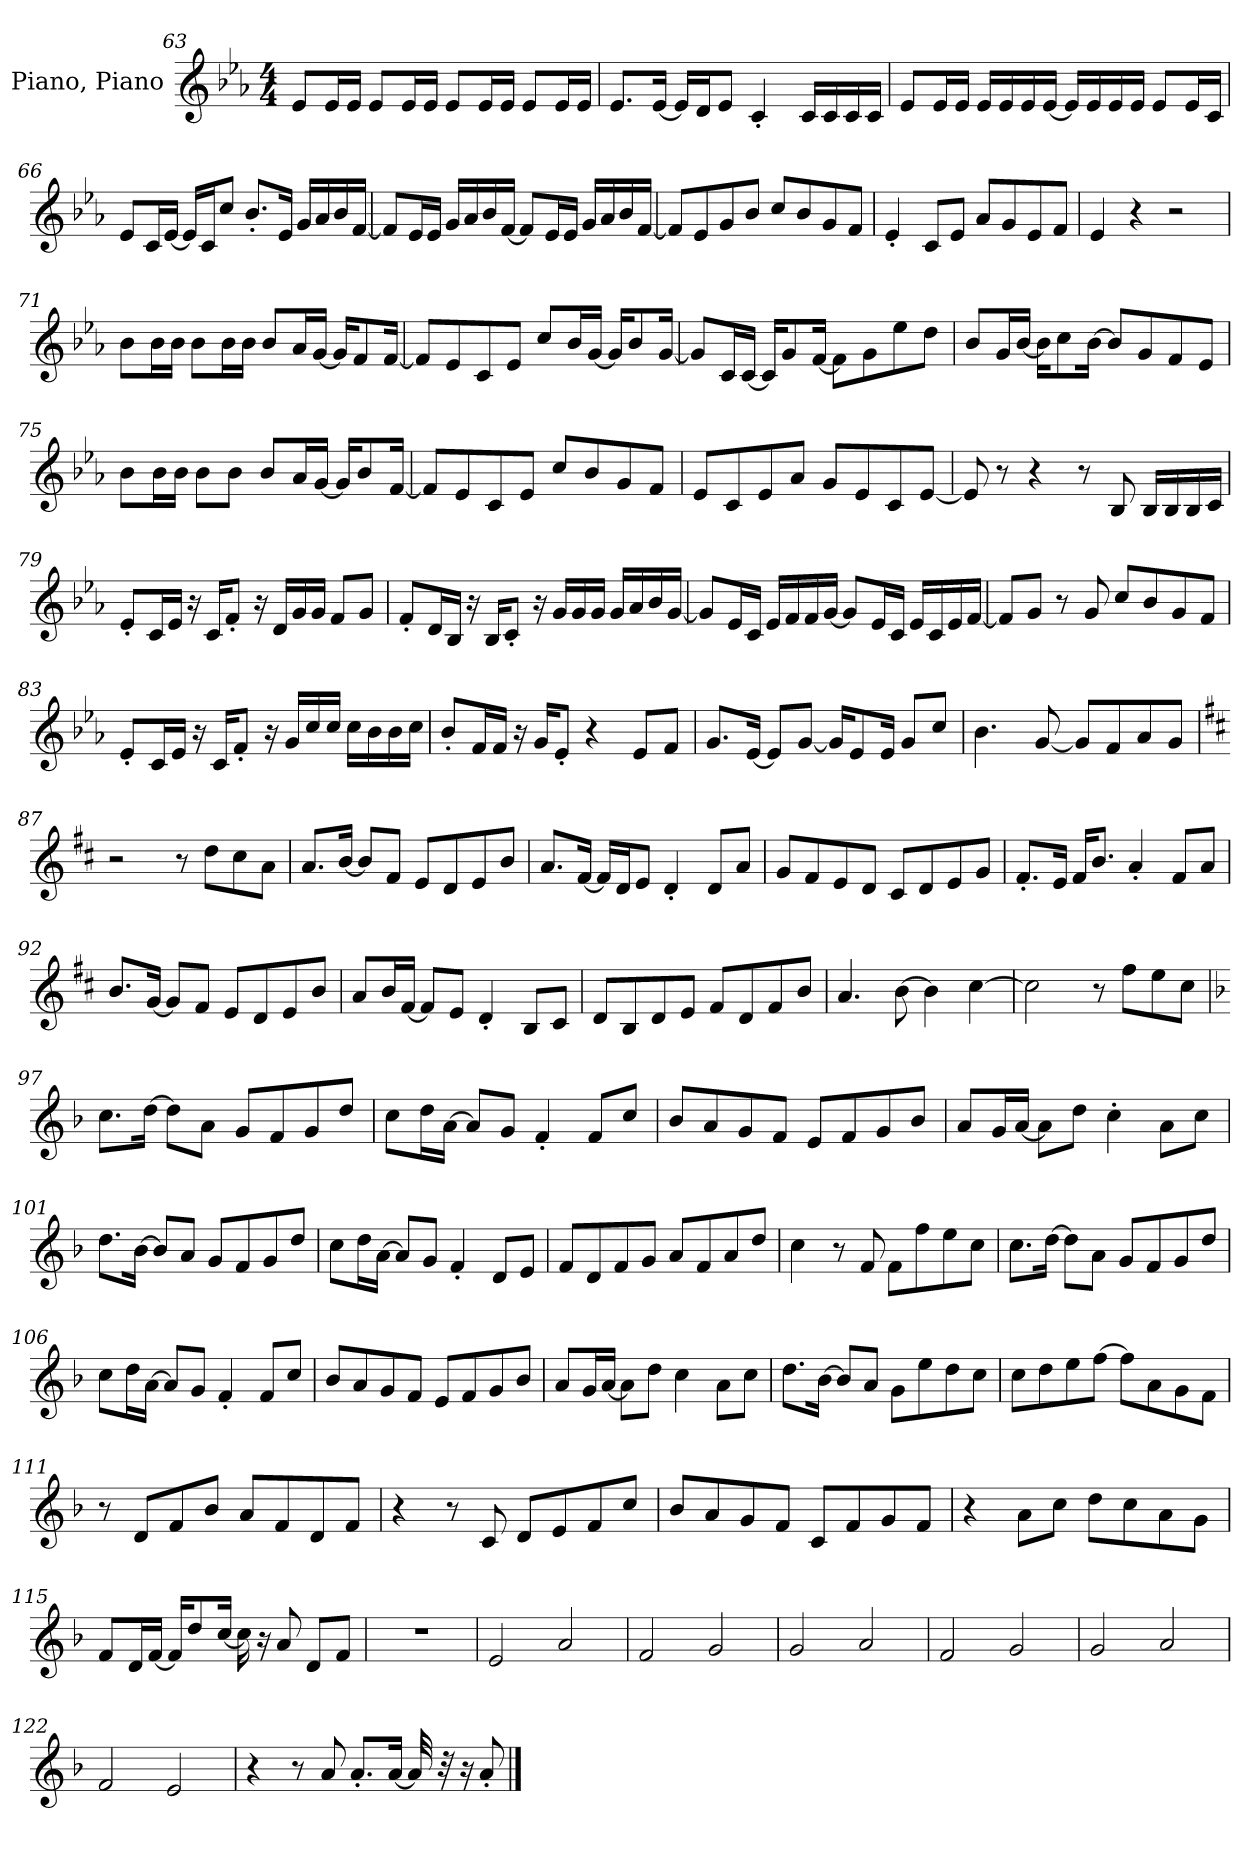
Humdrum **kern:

**kern
*part1
*staff1
*I"Piano, Piano
*I'Pno
*clefG2
*k[b-e-a-]
*M4/4
=63
8e-L
16e-L
16e-JJ
8e-L
16e-L
16e-JJ
8e-L
16e-L
16e-JJ
8e-L
16e-L
16e-JJ
=64
8.e-L
[16e-Jk
16e-LL]
16dJ
8e-J
4c'
16cLL
16c
16c
16cJJ
=65
8e-L
16e-L
16e-JJ
16e-LL
16e-
16e-
[16e-JJ
16e-LL]
16e-
16e-
16e-JJ
8e-L
16e-L
16cJJ
=66
8e-L
16cL
[16e-JJ
16e-LL]
16cJ
8ccJ
8.b-'L
16e-Jk
16gLL
16a-
16b-
[16fJJ
=67
8fL]
16e-L
16e-JJ
16gLL
16a-
16b-
[16fJJ
8fL]
16e-L
16e-JJ
16gLL
16a-
16b-
[16fJJ
=68
8fL]
8e-
8g
8b-J
8ccL
8b-
8g
8fJ
=69
4e-'
8cL
8e-J
8a-L
8g
8e-
8fJ
=70
4e-
4r
2r
=71
8b-L
16b-L
16b-JJ
8b-L
16b-L
16b-JJ
8b-L
16a-L
[16gJJ
16gKL]
8f
[16fJk
=72
8fL]
8e-
8c
8e-J
8ccL
16b-L
[16gJJ
16gKL]
8b-
[16gJk
=73
8gL]
16cL
[16cJJ
16cKL]
8g
[16fJk
8fL]
8g
8ee-
8ddJ
=74
8b-L
16gL
[16b-JJ
16b-KL]
8cc
[16b-Jk
8b-L]
8g
8f
8e-J
=75
8b-L
16b-L
16b-JJ
8b-L
8b-J
8b-L
16a-L
[16gJJ
16gKL]
8b-
[16fJk
=76
8fL]
8e-
8c
8e-J
8ccL
8b-
8g
8fJ
=77
8e-L
8c
8e-
8a-J
8gL
8e-
8c
[8e-J
=78
8e-]
8r
4r
8r
8B-
16B-LL
16B-
16B-
16cJJ
=79
8e-'L
16cL
16e-JJ
16r
16cKL
8f'J
16r
16dLL
16g
16gJJ
8fL
8gJ
=80
8f'L
16dL
16B-JJ
16r
16B-KL
8c'J
16r
16gLL
16g
16gJJ
16gLL
16a-
16b-
[16gJJ
=81
8gL]
16e-L
16cJJ
16e-LL
16f
16f
[16gJJ
8gL]
16e-L
16cJJ
16e-LL
16c
16e-
[16fJJ
=82
8fL]
8gJ
8r
8g
8ccL
8b-
8g
8fJ
=83
8e-'L
16cL
16e-JJ
16r
16cKL
8f'J
16r
16gLL
16cc
16ccJJ
16ccLL
16b-
16b-
16ccJJ
=84
8b-'L
16fL
16fJJ
16r
16gKL
8e-'J
4r
8e-L
8fJ
=85
8.gL
[16e-Jk
8e-L]
[8gJ
16gKL]
8e-
16e-Jk
8gL
8ccJ
=86
4.b-
[8g
8gL]
8f
8a-
8gJ
=87
*k[f#c#]
2r
8r
8ddL
8cc#
8aJ
=88
8.aL
[16bJk
8bL]
8f#J
8eL
8d
8e
8bJ
=89
8.aL
[16f#Jk
16f#LL]
16dJ
8eJ
4d'
8dL
8aJ
=90
8gL
8f#
8e
8dJ
8c#L
8d
8e
8gJ
=91
8.f#'L
16eJk
16f#KL
8.bJ
4a'
8f#L
8aJ
=92
8.bL
[16gJk
8gL]
8f#J
8eL
8d
8e
8bJ
=93
8aL
16bL
[16f#JJ
8f#L]
8eJ
4d'
8BL
8c#J
=94
8dL
8B
8d
8eJ
8f#L
8d
8f#
8bJ
=95
4.a
[8b
4b]
[4cc#
=96
2cc#]
8r
8ff#L
8ee
8cc#J
=97
*k[b-]
8.ccL
[16ddJk
8ddL]
8aJ
8gL
8f
8g
8ddJ
=98
8ccL
16ddL
[16aJJ
8aL]
8gJ
4f'
8fL
8ccJ
=99
8b-L
8a
8g
8fJ
8eL
8f
8g
8b-J
=100
8aL
16gL
[16aJJ
8aL]
8ddJ
4cc'
8aL
8ccJ
=101
8.ddL
[16b-Jk
8b-L]
8aJ
8gL
8f
8g
8ddJ
=102
8ccL
16ddL
[16aJJ
8aL]
8gJ
4f'
8dL
8eJ
=103
8fL
8d
8f
8gJ
8aL
8f
8a
8ddJ
=104
4cc
8r
8f
8fL
8ff
8ee
8ccJ
=105
8.ccL
[16ddJk
8ddL]
8aJ
8gL
8f
8g
8ddJ
=106
8ccL
16ddL
[16aJJ
8aL]
8gJ
4f'
8fL
8ccJ
=107
8b-L
8a
8g
8fJ
8eL
8f
8g
8b-J
=108
8aL
16gL
[16aJJ
8aL]
8ddJ
4cc
8aL
8ccJ
=109
8.ddL
[16b-Jk
8b-L]
8aJ
8gL
8ee
8dd
8ccJ
=110
8ccL
8dd
8ee
[8ffJ
8ffL]
8a
8g
8fJ
=111
8r
8dL
8f
8b-J
8aL
8f
8d
8fJ
=112
4r
8r
8c
8dL
8e
8f
8ccJ
=113
8b-L
8a
8g
8fJ
8cL
8f
8g
8fJ
=114
4r
8aL
8ccJ
8ddL
8cc
8a
8gJ
=115
8fL
16dL
[16fJJ
16fKL]
8dd
[16ccJk
16cc]
16r
8a
8dL
8fJ
=116
1r
=117
2e
2a
=118
2f
2g
=119
2g
2a
=120
2f
2g
=121
2g
2a
=122
2f
2e
=123
4r
8r
8a
8.a'L
[16aJk
32a]
32r
16r
8a'
==
*-
